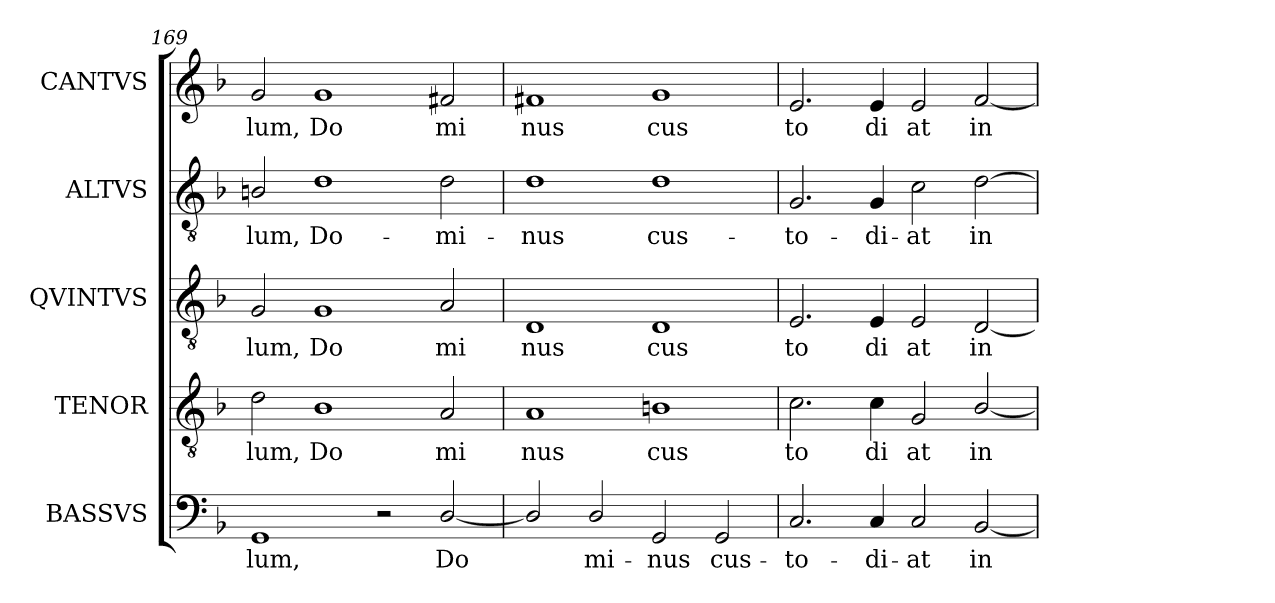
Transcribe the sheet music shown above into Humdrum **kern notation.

**kern	**text	**kern	**text	**kern	**text	**kern	**text	**kern	**text
*part5	*part5	*part4	*part4	*part3	*part3	*part2	*part2	*part1	*part1
*staff5	*staff5	*staff4	*staff4	*staff3	*staff3	*staff2	*staff2	*staff1	*staff1
*I"BASSVS	*	*I"TENOR	*	*I"QVINTVS	*	*I"ALTVS	*	*I"CANTVS	*
*clefF4	*	*clefGv2	*	*clefGv2	*	*clefGv2	*	*clefG2	*
*ITrd-3c-5	*	*ITrd-3c-5	*	*ITrd-3c-5	*	*ITrd-3c-5	*	*	*
*k[b-e-]	*	*k[b-e-]	*	*k[b-e-]	*	*k[b-e-]	*	*k[b-]	*
*B-:	*	*B-:	*	*B-:	*	*B-:	*	*F:	*
=169	=169	=169	=169	=169	=169	=169	=169	=169	=169
!	!LO:LY:b:cj	!	!LO:LY:b:cj	!	!LO:LY:b:cj	!	!LO:LY:b:cj	!	!LO:LY:b:cj
1C	-lum,	2g\	lum,	2c/	lum,	2en/	-lum,	2g/	lum,
!	!	!	!LO:LY:b:cj	!	!LO:LY:b:cj	!	!LO:LY:b:cj	!	!LO:LY:b:cj
.	.	1e-	Do	1c	Do	1g	Do-	1g	Do
2r	.	.	.	.	.	.	.	.	.
!	!LO:LY:b:cj	!	!LO:LY:b:cj	!	!LO:LY:b:cj	!	!LO:LY:b:cj	!	!LO:LY:b:cj
[<2G/	Do-	2d/	mi	2d/	mi	2g\	-mi-	2f#X/	mi
=170	=170	=170	=170	=170	=170	=170	=170	=170	=170
!	!LO:LY:b:cj	!	!LO:LY:b:cj	!	!LO:LY:b:cj	!	!LO:LY:b:cj	!	!LO:LY:b:cj
2G/]	--	1d	nus	1G	nus	1g	-nus	1f#X	nus
!	!LO:LY:b:cj	!	!	!	!	!	!	!	!
2G/	-mi-	.	.	.	.	.	.	.	.
!	!LO:LY:b:cj	!	!LO:LY:b:cj	!	!LO:LY:b:cj	!	!LO:LY:b:cj	!	!LO:LY:b:cj
2C/	-nus	1en	cus	1G	cus	1g	cus-	1g	cus
!	!LO:LY:b:cj	!	!	!	!	!	!	!	!
2C/	cus-	.	.	.	.	.	.	.	.
=171	=171	=171	=171	=171	=171	=171	=171	=171	=171
!	!LO:LY:b:cj	!	!LO:LY:b:cj	!	!LO:LY:b:cj	!	!LO:LY:b:cj	!	!LO:LY:b:cj
2.F/	-to-	2.f\	to	2.A/	to	2.c/	-to-	2.e/	to
!	!LO:LY:b:cj	!	!LO:LY:b:cj	!	!LO:LY:b:cj	!	!LO:LY:b:cj	!	!LO:LY:b:cj
4F/	-di-	4f\	di	4A/	di	4c/	-di-	4e/	di
!	!LO:LY:b:cj	!	!LO:LY:b:cj	!	!LO:LY:b:cj	!	!LO:LY:b:cj	!	!LO:LY:b:cj
2F/	-at	2c/	at	2A/	at	2f\	-at	2e/	at
!	!LO:LY:b:cj	!	!LO:LY:b:cj	!	!LO:LY:b:cj	!	!LO:LY:b:cj	!	!LO:LY:b:cj
[<2E-/	in-	[<2e-/	in	[<2G/	in	[>2g\	in-	[<2f/	in
=	=	=	=	=	=	=	=	=	=
*-	*-	*-	*-	*-	*-	*-	*-	*-	*-
